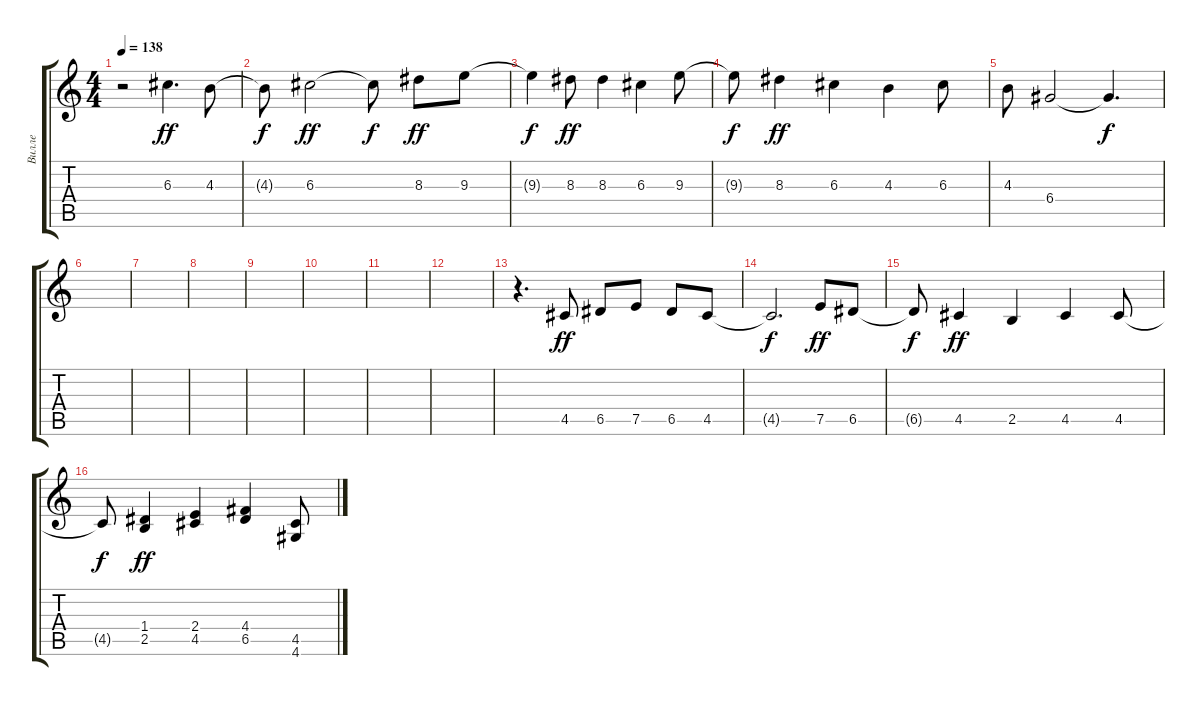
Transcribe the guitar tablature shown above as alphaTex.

\track ("Вилле" "Вилле") {instrument overdrivenguitar}
\staff {score tabs}
\tuning (E4 B3 G3 D3 A2 E2) {hide}
\ts (4 4)
\tempo 138
\clef g2
\ks c
r.2{dy f} 6.3.4{d dy ff} 4.3.8 |
4.3{t}.8{dy f} 6.3.2{dy ff} 6.3{t}.8{dy f} 8.3.8{dy ff} 9.3.8 |
9.3{t}.4{dy f} 8.3.8{dy ff} 8.3.4 6.3.4 9.3.8 |
9.3{t}.8{dy f} 8.3.4{dy ff} 6.3.4 4.3.4 6.3.8 |
4.3.8 6.4.2 6.4{t}.4{d dy f} |
|
|
|
|
|
|
|
r.4{d} 4.5.8{dy ff} 6.5.8 7.5.8 6.5.8 4.5.8 |
4.5{t}.2{d dy f} 7.5.8{dy ff} 6.5.8 |
6.5{t}.8{dy f} 4.5.4{dy ff} 2.5.4 4.5.4 4.5.8 |
4.5{t}.8{dy f} (1.4 2.5).4{dy ff} (2.4 4.5).4 (4.4 6.5).4 (4.5 4.6).8
